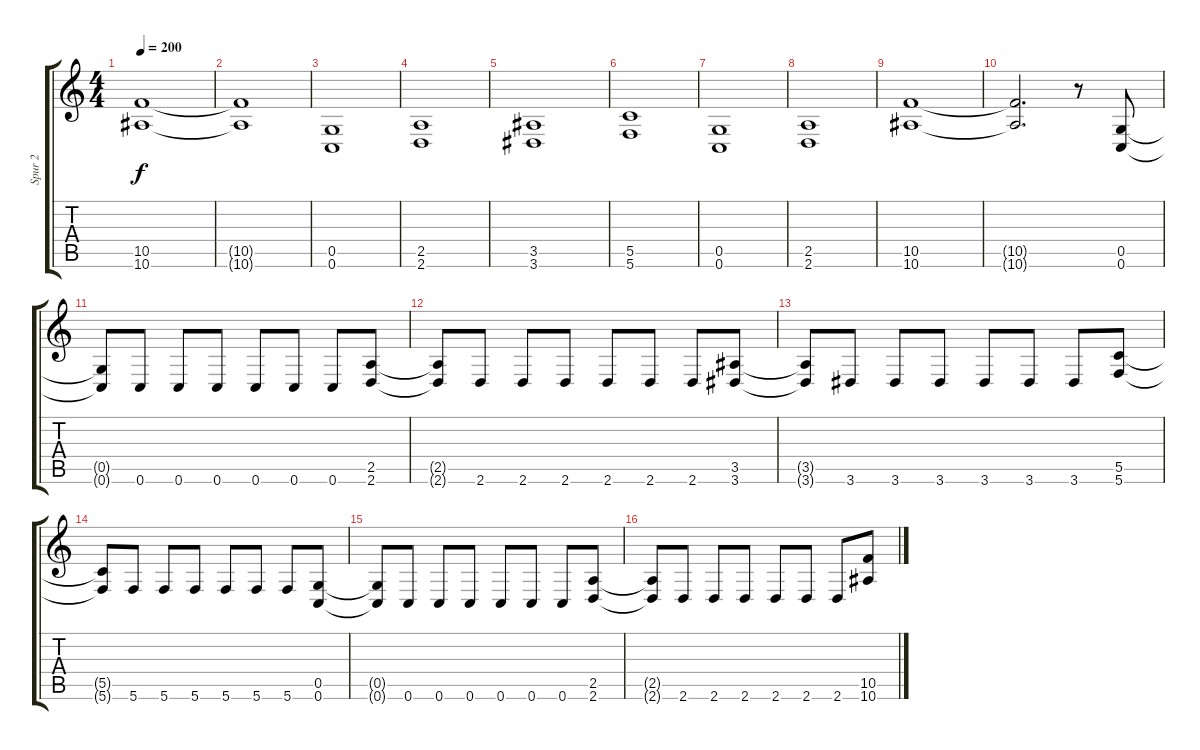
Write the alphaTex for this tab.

\track ("Spur 2" "Spur 2") {instrument distortionguitar}
\staff {score tabs}
\tuning (D4 A3 F3 C3 G2 C2) {hide}
\ts (4 4)
\tempo 200
\clef g2
\ks c
(10.5 10.6).1{dy f} |
(10.5{t} 10.6{t}).1 |
(0.5 0.6).1 |
(2.5 2.6).1 |
(3.5 3.6).1 |
(5.5 5.6).1 |
(0.5 0.6).1 |
(2.5 2.6).1 |
(10.5 10.6).1 |
(10.5{t} 10.6{t}).2{d} r.8 (0.5 0.6).8 |
(0.5{t} 0.6{t}).8 0.6.8 0.6.8 0.6.8 0.6.8 0.6.8 0.6.8 (2.5 2.6).8 |
(2.5{t} 2.6{t}).8 2.6.8 2.6.8 2.6.8 2.6.8 2.6.8 2.6.8 (3.5 3.6).8 |
(3.5{t} 3.6{t}).8 3.6.8 3.6.8 3.6.8 3.6.8 3.6.8 3.6.8 (5.5 5.6).8 |
(5.5{t} 5.6{t}).8 5.6.8 5.6.8 5.6.8 5.6.8 5.6.8 5.6.8 (0.5 0.6).8 |
(0.5{t} 0.6{t}).8 0.6.8 0.6.8 0.6.8 0.6.8 0.6.8 0.6.8 (2.5 2.6).8 |
(2.5{t} 2.6{t}).8 2.6.8 2.6.8 2.6.8 2.6.8 2.6.8 2.6.8 (10.5 10.6).8
